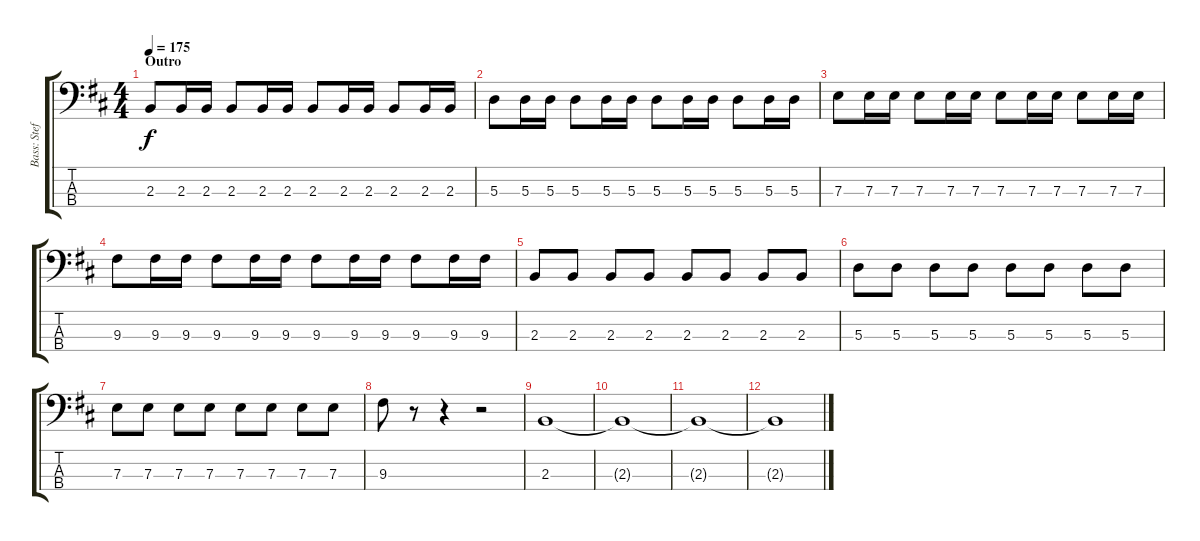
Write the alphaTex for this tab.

\track ("Bass: Stefan Gimpl" "Bass: Stef") {instrument electricbassfinger}
\staff {score tabs}
\tuning (G2 D2 A1 E1) {hide}
\ts (4 4)
\section ("" "Outro")
\tempo 175
\clef f4
\ks d
2.3.8{dy f} 2.3.16 2.3.16 2.3.8 2.3.16 2.3.16 2.3.8 2.3.16 2.3.16 2.3.8 2.3.16 2.3.16 |
5.3.8 5.3.16 5.3.16 5.3.8 5.3.16 5.3.16 5.3.8 5.3.16 5.3.16 5.3.8 5.3.16 5.3.16 |
7.3.8 7.3.16 7.3.16 7.3.8 7.3.16 7.3.16 7.3.8 7.3.16 7.3.16 7.3.8 7.3.16 7.3.16 |
9.3.8 9.3.16 9.3.16 9.3.8 9.3.16 9.3.16 9.3.8 9.3.16 9.3.16 9.3.8 9.3.16 9.3.16 |
2.3.8 2.3.8 2.3.8 2.3.8 2.3.8 2.3.8 2.3.8 2.3.8 |
5.3.8 5.3.8 5.3.8 5.3.8 5.3.8 5.3.8 5.3.8 5.3.8 |
7.3.8 7.3.8 7.3.8 7.3.8 7.3.8 7.3.8 7.3.8 7.3.8 |
9.3.8 r.8 r.4 r.2 |
2.3.1 |
2.3{t}.1 |
2.3{t}.1 |
2.3{t}.1
